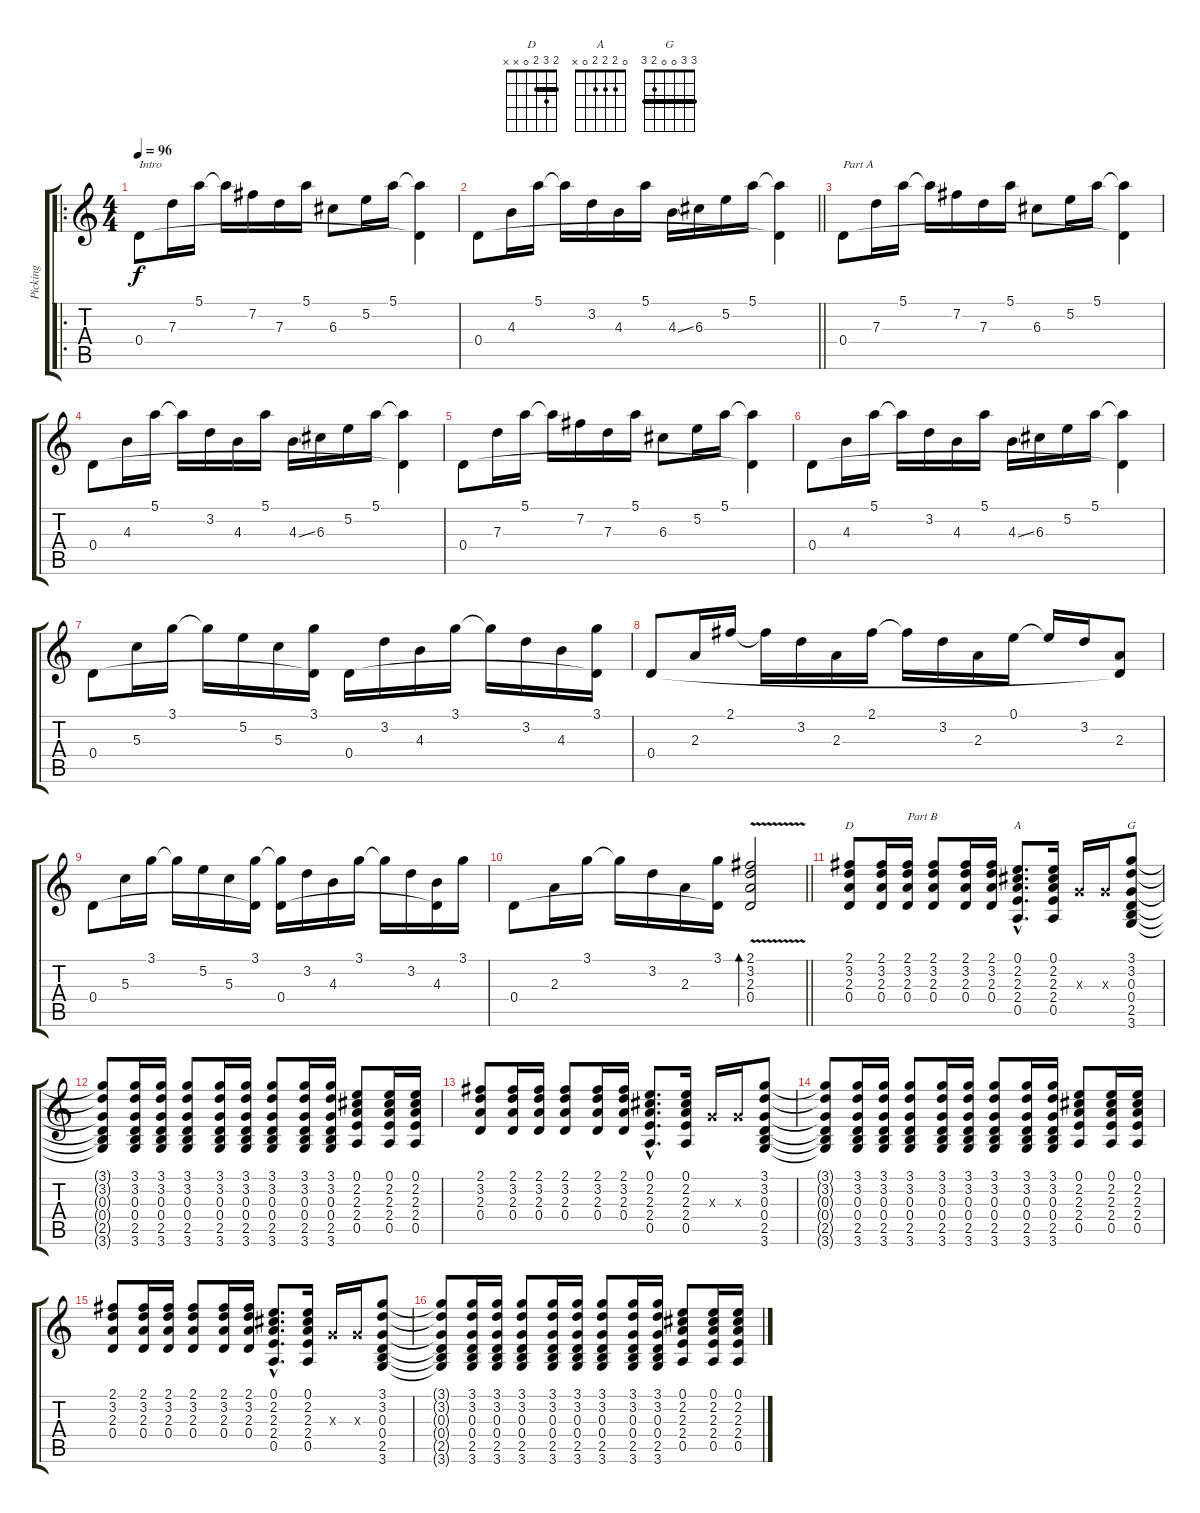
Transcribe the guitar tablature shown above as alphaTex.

\track ("Picking" "Picking") {instrument acousticguitarnylon}
\staff {score tabs}
\tuning (E4 B3 G3 D3 A2 E2) {hide}
\chord ("D" 2 3 2 0 x x) {barre 2}
\chord ("A" 0 2 2 2 0 x)
\chord ("G" 3 3 0 0 2 3) {barre 3}
\ro
\ts (4 4)
\tempo 96
\clef g2
\ks c
0.4.8{txt "Intro" dy f instrument acousticguitarnylon} 7.3.16 5.1.16 5.1{t}.16 7.2.16 7.3.16 5.1.16 6.3.8 5.2.16 5.1.16 (5.1{t} 0.4{t}).4 |
\barLineRight lightlight
0.4.8 4.3.16 5.1.16 5.1{t}.16 3.2.16 4.3.16 5.1.16 4.3{ss}.16 6.3.16 5.2.16 5.1.16 (5.1{t} 0.4{t}).4 |
0.4.8{txt "Part A"} 7.3.16 5.1.16 5.1{t}.16 7.2.16 7.3.16 5.1.16 6.3.8 5.2.16 5.1.16 (5.1{t} 0.4{t}).4 |
0.4.8 4.3.16 5.1.16 5.1{t}.16 3.2.16 4.3.16 5.1.16 4.3{ss}.16 6.3.16 5.2.16 5.1.16 (5.1{t} 0.4{t}).4 |
0.4.8 7.3.16 5.1.16 5.1{t}.16 7.2.16 7.3.16 5.1.16 6.3.8 5.2.16 5.1.16 (5.1{t} 0.4{t}).4 |
0.4.8 4.3.16 5.1.16 5.1{t}.16 3.2.16 4.3.16 5.1.16 4.3{ss}.16 6.3.16 5.2.16 5.1.16 (5.1{t} 0.4{t}).4 |
0.4.8 5.3.16 3.1.16 3.1{t}.16 5.2.16 5.3.16 (3.1 0.4{t}).16 0.4.16 3.2.16 4.3.16 3.1.16 3.1{t}.16 3.2.16 4.3.16 (3.1 0.4{t}).16 |
0.4.8 2.3.16 2.1.16 2.1{t}.16 3.2.16 2.3.16 2.1.16 2.1{t}.16 3.2.16 2.3.16 0.1.16 0.1{t}.16 3.2.16 (2.3 0.4{t}).8 |
0.4.8 5.3.16 3.1.16 3.1{t}.16 5.2.16 5.3.16 (3.1 0.4{t}).16 (3.1{t} 0.4).16 3.2.16 4.3.16 3.1.16 3.1{t}.16 3.2.16 (4.3 0.4{t}).16 3.1.16 |
\barLineRight lightlight
0.4.8 2.3.16 3.1.16 3.1{t}.16 3.2.16 2.3.16 (3.1 0.4{t}).16 (2.1 3.2 2.3{v} 0.4).2{bd 60} |
(2.1 3.2 2.3 0.4).8{ch "D"} (2.1 3.2 2.3 0.4).16 (2.1 3.2 2.3 0.4).16{txt "Part B"} (2.1 3.2 2.3 0.4).8 (2.1 3.2 2.3 0.4).16 (2.1 3.2 2.3 0.4).16 (0.1{hac} 2.2{hac} 2.3{hac} 2.4{hac} 0.5{hac}).8{d ch "A"} (0.1 2.2 2.3 2.4 0.5).16 0.3{x}.16 0.3{x}.16 (3.1 3.2 0.3 0.4 2.5 3.6).8{ch "G"} |
(3.1{t} 3.2{t} 0.3{t} 0.4{t} 2.5{t} 3.6{t}).8 (3.1 3.2 0.3 0.4 2.5 3.6).16 (3.1 3.2 0.3 0.4 2.5 3.6).16 (3.1 3.2 0.3 0.4 2.5 3.6).8 (3.1 3.2 0.3 0.4 2.5 3.6).16 (3.1 3.2 0.3 0.4 2.5 3.6).16 (3.1 3.2 0.3 0.4 2.5 3.6).8 (3.1 3.2 0.3 0.4 2.5 3.6).16 (3.1 3.2 0.3 0.4 2.5 3.6).16 (0.1 2.2 2.3 2.4 0.5).8 (0.1 2.2 2.3 2.4 0.5).16 (0.1 2.2 2.3 2.4 0.5).16 |
(2.1 3.2 2.3 0.4).8 (2.1 3.2 2.3 0.4).16 (2.1 3.2 2.3 0.4).16 (2.1 3.2 2.3 0.4).8 (2.1 3.2 2.3 0.4).16 (2.1 3.2 2.3 0.4).16 (0.1{hac} 2.2{hac} 2.3{hac} 2.4{hac} 0.5{hac}).8{d} (0.1 2.2 2.3 2.4 0.5).16 0.3{x}.16 0.3{x}.16 (3.1 3.2 0.3 0.4 2.5 3.6).8 |
(3.1{t} 3.2{t} 0.3{t} 0.4{t} 2.5{t} 3.6{t}).8 (3.1 3.2 0.3 0.4 2.5 3.6).16 (3.1 3.2 0.3 0.4 2.5 3.6).16 (3.1 3.2 0.3 0.4 2.5 3.6).8 (3.1 3.2 0.3 0.4 2.5 3.6).16 (3.1 3.2 0.3 0.4 2.5 3.6).16 (3.1 3.2 0.3 0.4 2.5 3.6).8 (3.1 3.2 0.3 0.4 2.5 3.6).16 (3.1 3.2 0.3 0.4 2.5 3.6).16 (0.1 2.2 2.3 2.4 0.5).8 (0.1 2.2 2.3 2.4 0.5).16 (0.1 2.2 2.3 2.4 0.5).16 |
(2.1 3.2 2.3 0.4).8 (2.1 3.2 2.3 0.4).16 (2.1 3.2 2.3 0.4).16 (2.1 3.2 2.3 0.4).8 (2.1 3.2 2.3 0.4).16 (2.1 3.2 2.3 0.4).16 (0.1{hac} 2.2{hac} 2.3{hac} 2.4{hac} 0.5{hac}).8{d} (0.1 2.2 2.3 2.4 0.5).16 0.3{x}.16 0.3{x}.16 (3.1 3.2 0.3 0.4 2.5 3.6).8 |
(3.1{t} 3.2{t} 0.3{t} 0.4{t} 2.5{t} 3.6{t}).8 (3.1 3.2 0.3 0.4 2.5 3.6).16 (3.1 3.2 0.3 0.4 2.5 3.6).16 (3.1 3.2 0.3 0.4 2.5 3.6).8 (3.1 3.2 0.3 0.4 2.5 3.6).16 (3.1 3.2 0.3 0.4 2.5 3.6).16 (3.1 3.2 0.3 0.4 2.5 3.6).8 (3.1 3.2 0.3 0.4 2.5 3.6).16 (3.1 3.2 0.3 0.4 2.5 3.6).16 (0.1 2.2 2.3 2.4 0.5).8 (0.1 2.2 2.3 2.4 0.5).16 (0.1 2.2 2.3 2.4 0.5).16
